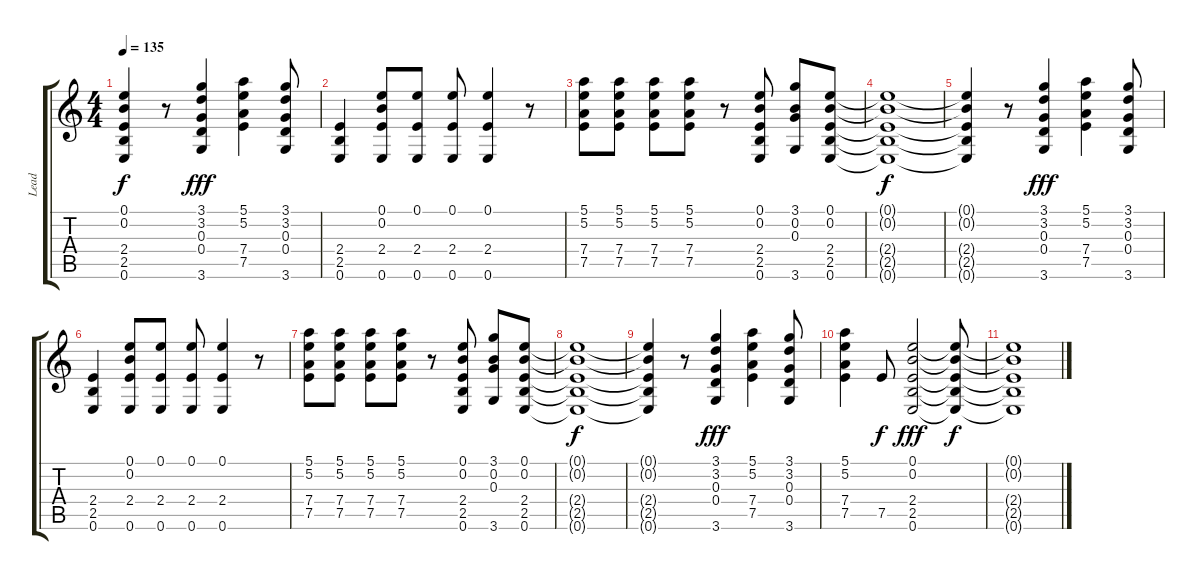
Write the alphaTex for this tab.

\track ("Lead" "Lead") {instrument distortionguitar}
\staff {score tabs}
\tuning (E4 B3 G3 D3 A2 E2) {hide}
\ts (4 4)
\tempo 135
\clef g2
\ks c
(0.1{t} 0.2{t} 2.4{t} 2.5{t} 0.6{t}).4{dy f} r.8 (3.1 3.2 0.3 0.4 3.6).4{dy fff} (5.1 5.2 7.4 7.5).4 (3.1 3.2 0.3 0.4 3.6).8 |
(2.4 2.5 0.6).4 (0.1 0.2 2.4 0.6).8 (0.1 2.4 0.6).8 (0.1 2.4 0.6).8 (0.1 2.4 0.6).4 r.8 |
(5.1 5.2 7.4 7.5).8 (5.1 5.2 7.4 7.5).8 (5.1 5.2 7.4 7.5).8 (5.1 5.2 7.4 7.5).8 r.8 (0.1 0.2 2.4 2.5 0.6).8 (3.1 0.2 0.3 3.6).8 (0.1 0.2 2.4 2.5 0.6).8 |
(0.1{t} 0.2{t} 2.4{t} 2.5{t} 0.6{t}).1{dy f} |
(0.1{t} 0.2{t} 2.4{t} 2.5{t} 0.6{t}).4 r.8 (3.1 3.2 0.3 0.4 3.6).4{dy fff} (5.1 5.2 7.4 7.5).4 (3.1 3.2 0.3 0.4 3.6).8 |
(2.4 2.5 0.6).4 (0.1 0.2 2.4 0.6).8 (0.1 2.4 0.6).8 (0.1 2.4 0.6).8 (0.1 2.4 0.6).4 r.8 |
(5.1 5.2 7.4 7.5).8 (5.1 5.2 7.4 7.5).8 (5.1 5.2 7.4 7.5).8 (5.1 5.2 7.4 7.5).8 r.8 (0.1 0.2 2.4 2.5 0.6).8 (3.1 0.2 0.3 3.6).8 (0.1 0.2 2.4 2.5 0.6).8 |
(0.1{t} 0.2{t} 2.4{t} 2.5{t} 0.6{t}).1{dy f} |
(0.1{t} 0.2{t} 2.4{t} 2.5{t} 0.6{t}).4 r.8 (3.1 3.2 0.3 0.4 3.6).4{dy fff} (5.1 5.2 7.4 7.5).4 (3.1 3.2 0.3 0.4 3.6).8 |
(5.1 5.2 7.4 7.5).4 7.5.8{dy f} (0.1 0.2 2.4 2.5 0.6).2{dy fff} (0.1{t} 0.2{t} 2.4{t} 2.5{t} 0.6{t}).8{dy f} |
(0.1{t} 0.2{t} 2.4{t} 2.5{t} 0.6{t}).1
